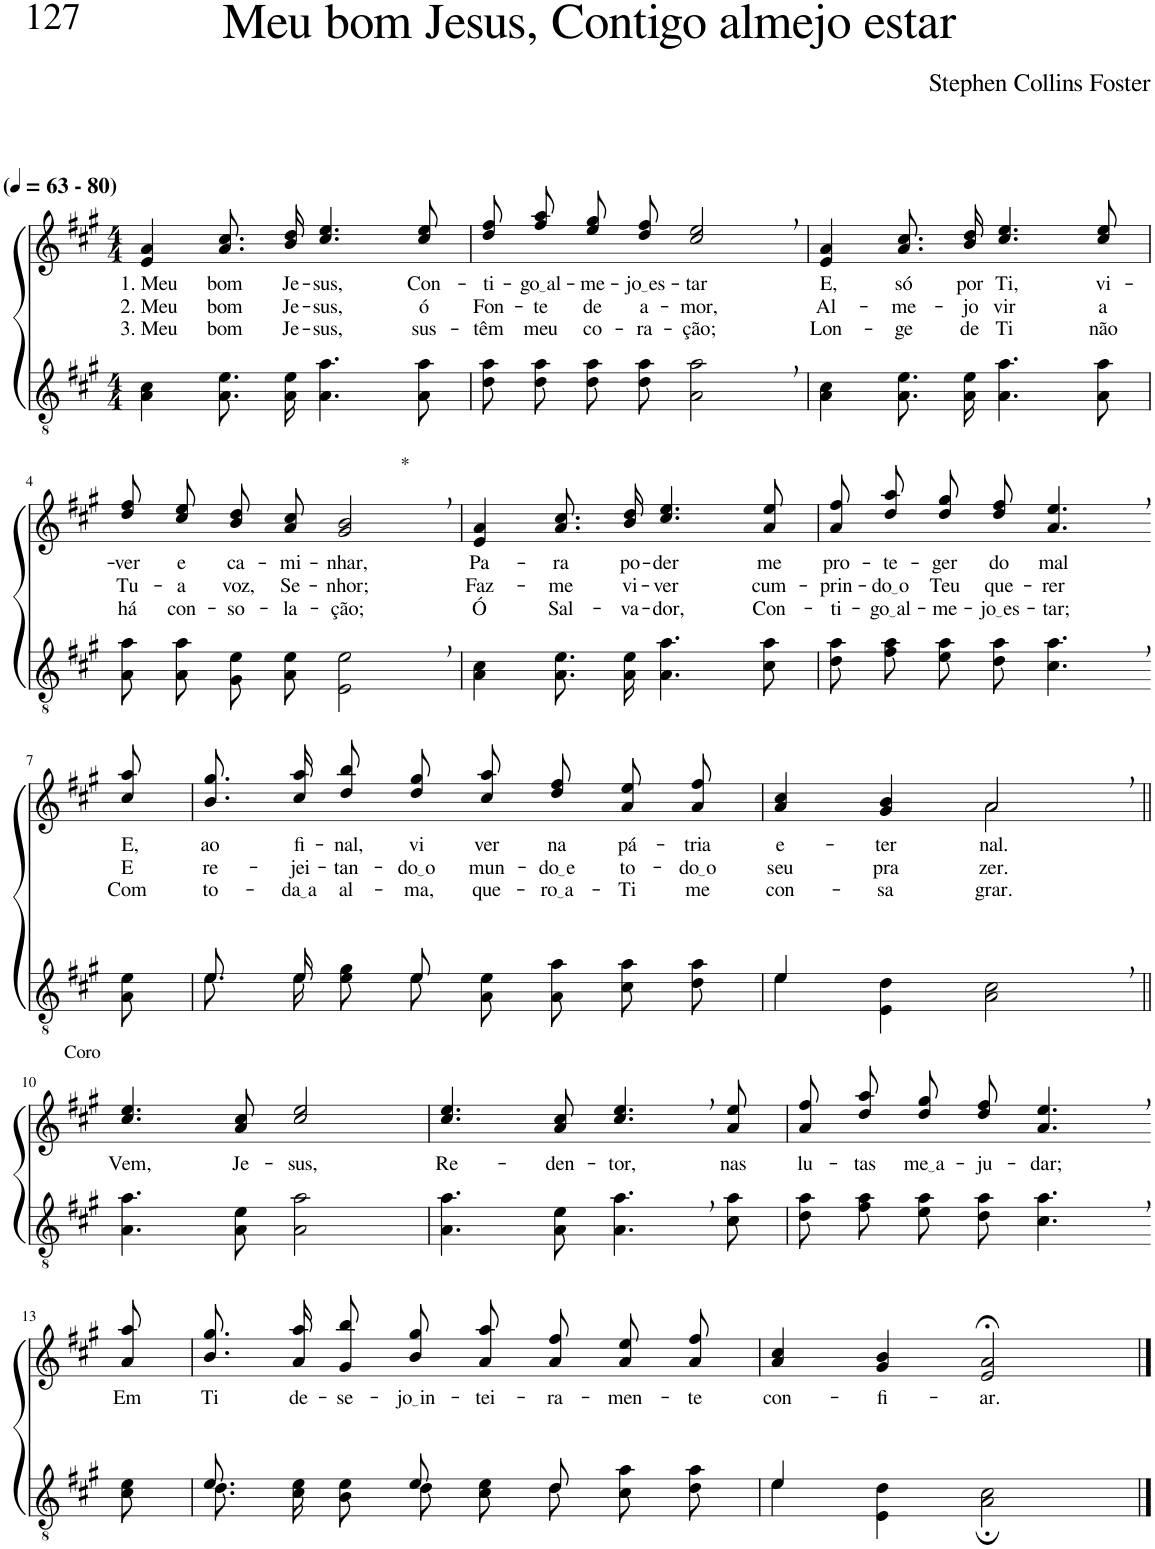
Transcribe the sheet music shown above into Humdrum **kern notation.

**kern	**kern	**text	**text	**text
*part2	*part1	*part1	*part1	*part1
*staff2	*staff1	*staff1	*staff1	*staff1
*I"Parte III e IV	*I"Parte I e II	*	*	*
*clefGv2	*clefG2	*	*	*
*Trd4c7	*Trd4c7	*	*	*
*k[f#c#g#]	*k[f#c#g#]	*	*	*
*M4/4	*M4/4	*	*	*
*MM63	*MM63	*	*	*
=1	=1	=1	=1	=1
!	!LO:TX:a:B:t=(	!	!	!
!	!LO:TX:a:B:t=- 80)	!	!	!
!	!	!LO:LY:b	!LO:LY:b	!LO:LY:b
4A\ 4c#\	4e/ 4a/	1. Meu	2. Meu	3. Meu
!	!	!LO:LY:b	!LO:LY:b	!LO:LY:b
8.A\ 8.e\L	8.a\ 8.cc#\L	bom	bom	bom
!	!	!LO:LY:b	!LO:LY:b	!LO:LY:b
16A\ 16e\Jk	16b\ 16dd\Jk	Je-	Je-	Je-
!	!	!LO:LY:b	!LO:LY:b	!LO:LY:b
4.A\ 4.a\	4.cc#/ 4.ee/	-sus,	-sus,	-sus,
!	!	!LO:LY:b	!LO:LY:b	!LO:LY:b
8A\ 8a\	8cc#/ 8ee/	Con-	ó	sus-
=2	=2	=2	=2	=2
!	!	!LO:LY:b	!LO:LY:b	!LO:LY:b
8d\ 8a\L	8dd\ 8ff#\L	-ti-	Fon-	-têm
!	!	!LO:LY:b	!LO:LY:b	!LO:LY:b
8d\ 8a\J	8ff#\ 8aa\J	go al	-te	meu
!	!	!LO:LY:b	!LO:LY:b	!LO:LY:b
8d\ 8a\L	8ee\ 8gg#\L	-me-	de	co-
!	!	!LO:LY:b	!LO:LY:b	!LO:LY:b
8d\ 8a\J	8dd\ 8ff#\J	jo es	a-	-ra-
!	!	!LO:LY:b	!LO:LY:b	!LO:LY:b
2A\, 2a\,	2cc#/, 2ee/,	-tar	-mor,	-ção;
=3	=3	=3	=3	=3
!	!	!LO:LY:b	!LO:LY:b	!LO:LY:b
4A\ 4c#\	4e/ 4a/	E,	Al-	Lon-
!	!	!LO:LY:b	!LO:LY:b	!LO:LY:b
8.A\ 8.e\L	8.a\ 8.cc#\L	só	-me-	-ge
!	!	!LO:LY:b	!LO:LY:b	!LO:LY:b
16A\ 16e\Jk	16b\ 16dd\Jk	por	-jo	de
!	!	!LO:LY:b	!LO:LY:b	!LO:LY:b
4.A\ 4.a\	4.cc#/ 4.ee/	Ti,	vir	Ti
!	!	!LO:LY:b	!LO:LY:b	!LO:LY:b
8A\ 8a\	8cc#/ 8ee/	vi-	a	não
!!LO:LB:g=z
=4	=4	=4	=4	=4
!	!	!LO:LY:b	!LO:LY:b	!LO:LY:b
8A\ 8a\L	8dd\ 8ff#\L	-ver	Tu-	há
!	!	!LO:LY:b	!LO:LY:b	!LO:LY:b
8A\ 8a\J	8cc#\ 8ee\J	e	-a	con-
!	!	!LO:LY:b	!LO:LY:b	!LO:LY:b
8G#\ 8e\L	8b\ 8dd\L	ca-	voz,	-so-
!	!	!LO:LY:b	!LO:LY:b	!LO:LY:b
8A\ 8e\J	8a\ 8cc#\J	-mi-	Se-	-la-
!	!LO:TX:a:t=*	!	!	!
!	!	!LO:LY:b	!LO:LY:b	!LO:LY:b
2E\, 2e\,	2g#/, 2b/,	-nhar,	-nhor;	-ção;
=5	=5	=5	=5	=5
!	!	!LO:LY:b	!LO:LY:b	!LO:LY:b
4A\ 4c#\	4e/ 4a/	Pa-	Faz-	Ó
!	!	!LO:LY:b	!LO:LY:b	!LO:LY:b
8.A\ 8.e\L	8.a\ 8.cc#\L	-ra	-me	Sal-
!	!	!LO:LY:b	!LO:LY:b	!LO:LY:b
16A\ 16e\Jk	16b\ 16dd\Jk	po-	vi-	-va-
!	!	!LO:LY:b	!LO:LY:b	!LO:LY:b
4.A\ 4.a\	4.cc#/ 4.ee/	-der	-ver	-dor,
!	!	!LO:LY:b	!LO:LY:b	!LO:LY:b
8c#\ 8a\	8a/ 8ee/	me	cum-	Con-
=6	=6	=6	=6	=6
!	!	!LO:LY:b	!LO:LY:b	!LO:LY:b
8d\ 8a\L	8a\ 8ff#\L	pro-	-prin-	-ti-
!	!	!LO:LY:b	!LO:LY:b	!LO:LY:b
8f#\ 8a\J	8dd\ 8aa\J	-te-	do o	go al
!	!	!LO:LY:b	!LO:LY:b	!LO:LY:b
8e\ 8a\L	8dd\ 8gg#\L	-ger	Teu	-me-
!	!	!LO:LY:b	!LO:LY:b	!LO:LY:b
8d\ 8a\J	8dd\ 8ff#\J	do	que-	jo es
!	!	!LO:LY:b	!LO:LY:b	!LO:LY:b
4.c#\, 4.a\,	4.a/, 4.ee/,	mal	-rer	-tar;
!!LO:LB:g=z
=7-	=7-	=7-	=7-	=7-
!	!	!LO:LY:b	!LO:LY:b	!LO:LY:b
8A\ 8e\	8cc#/ 8aa/	E,	E	Com
=8	=8	=8	=8	=8
*^	*	*	*	*
!	!	!	!LO:LY:b	!LO:LY:b	!LO:LY:b
8.e/L	8.e\L	8.b\ 8.gg#\L	ao	re-	to-
!	!	!	!LO:LY:b	!LO:LY:b	!LO:LY:b
16e/Jk	16e\Jk	16cc#\ 16aa\Jk	fi-	-jei-	da a
!	!	!	!LO:LY:b	!LO:LY:b	!LO:LY:b
8ryy	8e\ 8g#\L	8dd\ 8bb\L	-nal,	-tan-	al-
!	!	!	!LO:LY:b	!LO:LY:b	!LO:LY:b
8e/	8e\J	8dd\ 8gg#\J	vi	do o	-ma,
!	!	!	!LO:LY:b	!LO:LY:b	!LO:LY:b
2ryy	8A\ 8e\L	8cc#\ 8aa\L	ver	mun-	que-
!	!	!	!LO:LY:b	!LO:LY:b	!LO:LY:b
.	8A\ 8a\J	8dd\ 8ff#\J	na	do e	ro a
!	!	!	!LO:LY:b	!LO:LY:b	!LO:LY:b
.	8c#\ 8a\L	8a\ 8ee\L	pá-	to-	-Ti
!	!	!	!LO:LY:b	!LO:LY:b	!LO:LY:b
.	8d\ 8a\J	8a\ 8ff#\J	-tria	do o	me
=9	=9	=9	=9	=9	=9
!	!	!	!LO:LY:b	!LO:LY:b	!LO:LY:b
*	*	*^	*	*	*
4e/	4e\	4a/ 4cc#/	2ryy	e-	seu	con-
!	!	!	!	!LO:LY:b	!LO:LY:b	!LO:LY:b
2.ryy	4E\ 4d\	4g#/ 4b/	.	-ter-	pra-	-sa-
!	!	!	!	!LO:LY:b	!LO:LY:b	!LO:LY:b
.	2A\ 2c#\	2a,/	2a\	-nal.	-zer.	-grar.
!!LO:LB:g=z
=10||	=10||	=10||	=10||	=10||	=10||	=10||
!	!	!LO:TX:a:t=Coro	!	!	!	!
!	!	!	!	!LO:LY:b	!	!
*v	*v	*	*	*	*	*
*	*v	*v	*	*	*
4.A\ 4.a\	4.cc#/ 4.ee/	Vem,	.	.
!	!	!LO:LY:b	!	!
8A\ 8e\	8a/ 8cc#/	Je-	.	.
!	!	!LO:LY:b	!	!
2A\ 2a\	2cc#/ 2ee/	-sus,	.	.
=11	=11	=11	=11	=11
!	!	!LO:LY:b	!	!
4.A\ 4.a\	4.cc#/ 4.ee/	Re-	.	.
!	!	!LO:LY:b	!	!
8A\ 8e\	8a/ 8cc#/	-den-	.	.
!	!	!LO:LY:b	!	!
4.A\, 4.a\,	4.cc#/, 4.ee/,	-tor,	.	.
!	!	!LO:LY:b	!	!
8c#\ 8a\	8a/ 8ee/	nas	.	.
=12	=12	=12	=12	=12
!	!	!LO:LY:b	!	!
8d\ 8a\L	8a\ 8ff#\L	lu-	.	.
!	!	!LO:LY:b	!	!
8f#\ 8a\J	8dd\ 8aa\J	-tas	.	.
!	!	!LO:LY:b	!	!
8e\ 8a\L	8dd\ 8gg#\L	me a	.	.
!	!	!LO:LY:b	!	!
8d\ 8a\J	8dd\ 8ff#\J	-ju-	.	.
!	!	!LO:LY:b	!	!
4.c#\, 4.a\,	4.a/, 4.ee/,	-dar;	.	.
!!LO:LB:g=z
=13-	=13-	=13-	=13-	=13-
!	!	!LO:LY:b	!	!
8c#\ 8e\	8a/ 8aa/	Em	.	.
=14	=14	=14	=14	=14
*^	*	*	*	*
!	!	!	!LO:LY:b	!	!
8.e/	8.d\L	8.b\ 8.gg#\L	Ti	.	.
!	!	!	!LO:LY:b	!	!
8.ryy	16c#\ 16e\Jk	16a\ 16aa\Jk	de-	.	.
!	!	!	!LO:LY:b	!	!
.	8B\ 8e\L	8g#\ 8bb\L	-se-	.	.
!	!	!	!LO:LY:b	!	!
8e/	8d\J	8b\ 8gg#\J	jo in	.	.
!	!	!	!LO:LY:b	!	!
8ryy	8c#\ 8e\L	8a\ 8aa\L	-tei-	.	.
!	!	!	!LO:LY:b	!	!
8d/	8d\J	8a\ 8ff#\J	-ra-	.	.
!	!	!	!LO:LY:b	!	!
4ryy	8c#\ 8a\L	8a\ 8ee\L	-men-	.	.
!	!	!	!LO:LY:b	!	!
.	8d\ 8a\J	8a\ 8ff#\J	-te	.	.
=15	=15	=15	=15	=15	=15
!	!	!	!LO:LY:b	!	!
4e/	4e\	4a/ 4cc#/	con-	.	.
!	!	!	!LO:LY:b	!	!
2.ryy	4E\ 4d\	4g#/ 4b/	-fi-	.	.
!	!	!	!LO:LY:b	!	!
.	2A\; 2c#\;	2e/;< 2a/;<	-ar.	.	.
*v	*v	*	*	*	*
==	==	==	==	==
*-	*-	*-	*-	*-
